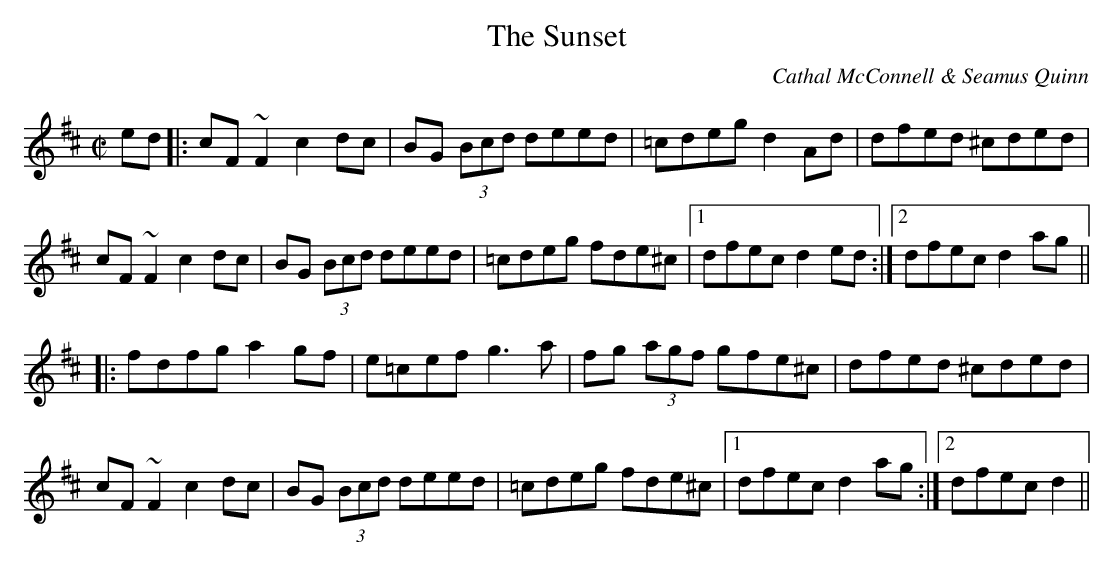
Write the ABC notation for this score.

X:1
T:Sunset, The
M:C|
C:Cathal McConnell & Seamus Quinn
K:D
ed|:cF~F2 c2dc|BG (3Bcd deed|=cdeg d2Ad|dfed ^cded|
cF~F2 c2dc|BG (3Bcd deed|=cdeg fde^c|1 dfec d2ed:|2 dfec d2ag||
|:fdfg a2gf|e=cef g3a|fg (3agf gfe^c|dfed ^cded|
cF~F2 c2dc|BG (3Bcd deed|=cdeg fde^c|1 dfec d2ag:|2 dfec d2||
